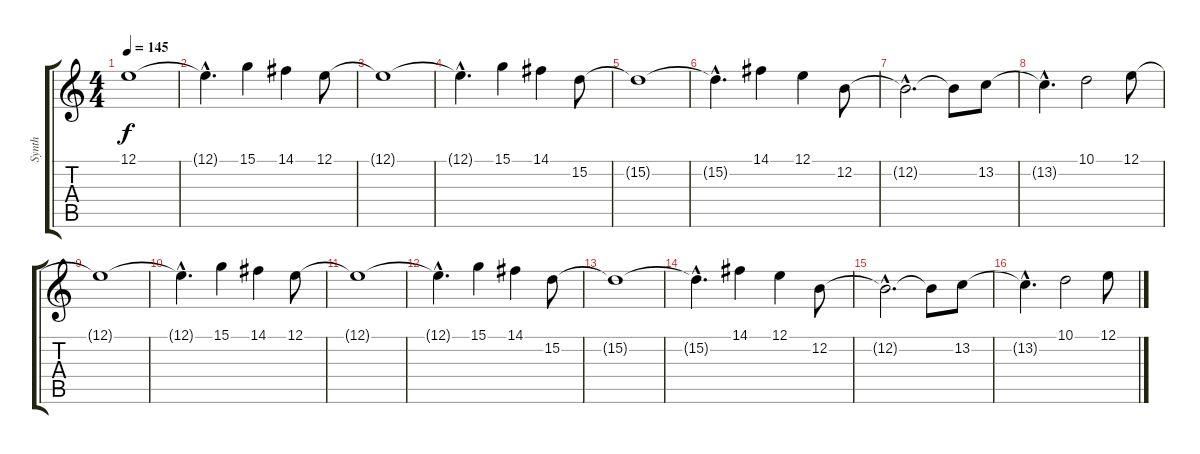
\track ("Synth" "Synth") {instrument stringensemble1}
\staff {score tabs}
\tuning (E4 B3 G3 D3 A2 E2) {hide}
\ts (4 4)
\tempo 145
\clef g2
\ks c
12.1{t}.1{dy f} |
12.1{hac t}.4{d} 15.1.4 14.1.4 12.1.8 |
12.1{t}.1 |
12.1{hac t}.4{d} 15.1.4 14.1.4 15.2.8 |
15.2{t}.1 |
15.2{hac t}.4{d} 14.1.4 12.1.4 12.2.8 |
12.2{hac t}.2{d} 12.2{t}.8 13.2.8 |
13.2{hac t}.4{d} 10.1.2 12.1.8 |
12.1{t}.1 |
12.1{hac t}.4{d} 15.1.4 14.1.4 12.1.8 |
12.1{t}.1 |
12.1{hac t}.4{d} 15.1.4 14.1.4 15.2.8 |
15.2{t}.1 |
15.2{hac t}.4{d} 14.1.4 12.1.4 12.2.8 |
12.2{hac t}.2{d} 12.2{t}.8 13.2.8 |
13.2{hac t}.4{d} 10.1.2 12.1.8
